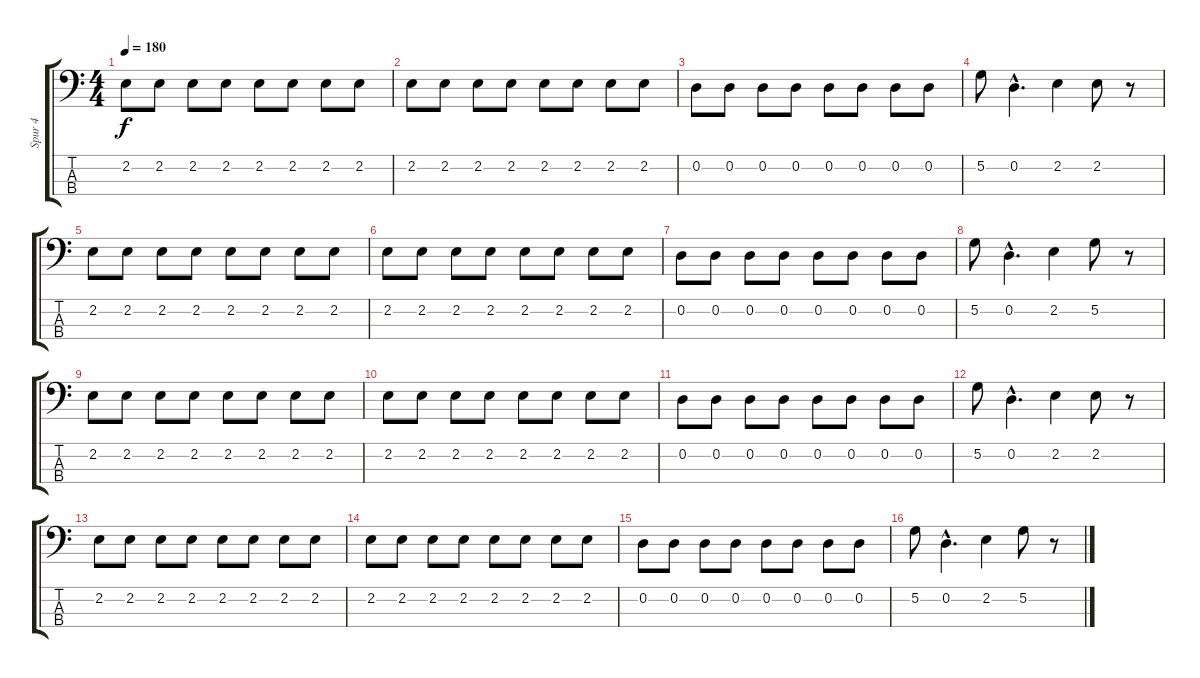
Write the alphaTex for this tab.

\track ("Spur 4" "Spur 4") {instrument electricbassfinger}
\staff {score tabs}
\tuning (G2 D2 A1 E1) {hide}
\ts (4 4)
\tempo 180
\clef f4
\ks c
2.2.8{dy f} 2.2.8 2.2.8 2.2.8 2.2.8 2.2.8 2.2.8 2.2.8 |
2.2.8 2.2.8 2.2.8 2.2.8 2.2.8 2.2.8 2.2.8 2.2.8 |
0.2.8 0.2.8 0.2.8 0.2.8 0.2.8 0.2.8 0.2.8 0.2.8 |
5.2.8 0.2{hac}.4{d} 2.2.4 2.2.8 r.8 |
2.2.8 2.2.8 2.2.8 2.2.8 2.2.8 2.2.8 2.2.8 2.2.8 |
2.2.8 2.2.8 2.2.8 2.2.8 2.2.8 2.2.8 2.2.8 2.2.8 |
0.2.8 0.2.8 0.2.8 0.2.8 0.2.8 0.2.8 0.2.8 0.2.8 |
5.2.8 0.2{hac}.4{d} 2.2.4 5.2.8 r.8 |
2.2.8 2.2.8 2.2.8 2.2.8 2.2.8 2.2.8 2.2.8 2.2.8 |
2.2.8 2.2.8 2.2.8 2.2.8 2.2.8 2.2.8 2.2.8 2.2.8 |
0.2.8 0.2.8 0.2.8 0.2.8 0.2.8 0.2.8 0.2.8 0.2.8 |
5.2.8 0.2{hac}.4{d} 2.2.4 2.2.8 r.8 |
2.2.8 2.2.8 2.2.8 2.2.8 2.2.8 2.2.8 2.2.8 2.2.8 |
2.2.8 2.2.8 2.2.8 2.2.8 2.2.8 2.2.8 2.2.8 2.2.8 |
0.2.8 0.2.8 0.2.8 0.2.8 0.2.8 0.2.8 0.2.8 0.2.8 |
5.2.8 0.2{hac}.4{d} 2.2.4 5.2.8 r.8
